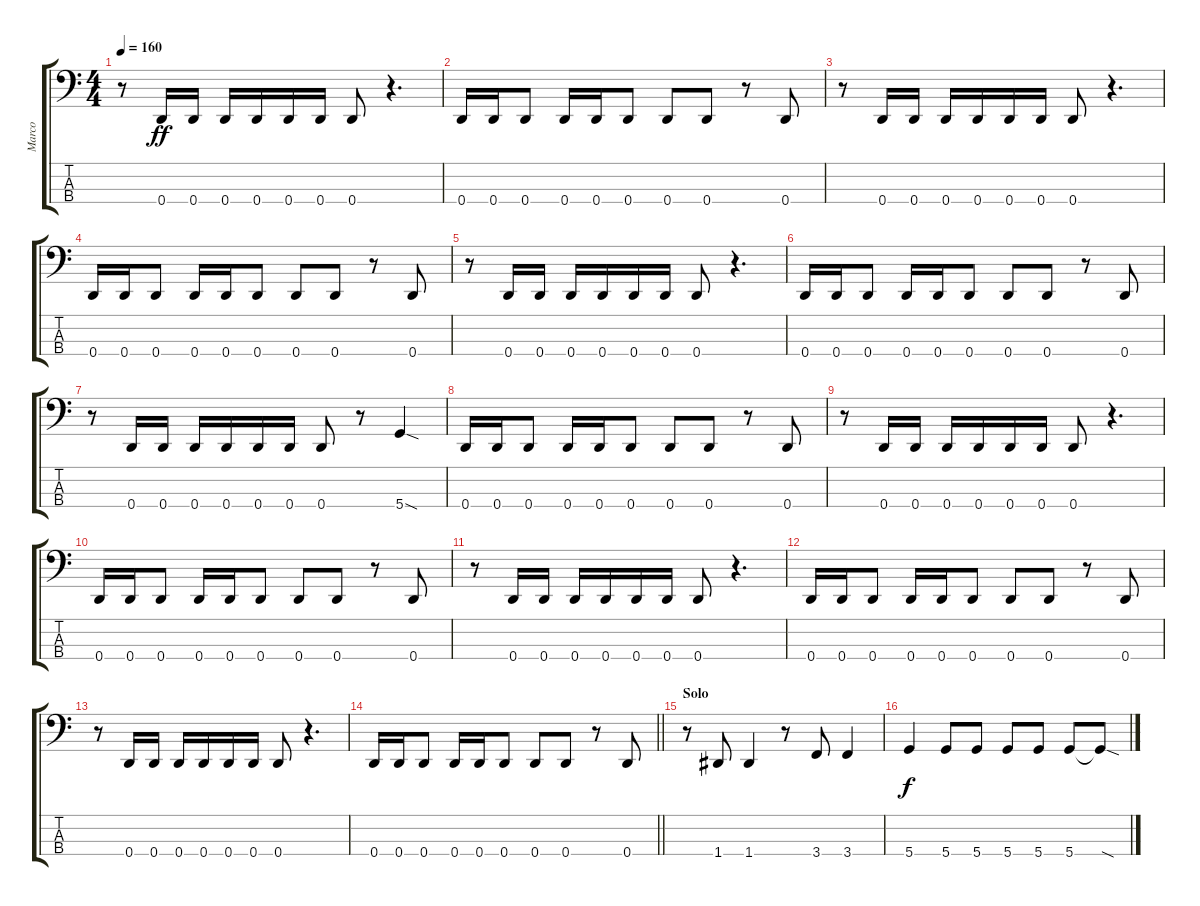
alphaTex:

\track ("Marco" "Marco") {instrument electricbasspick}
\staff {score tabs}
\tuning (G2 D2 A1 D1) {hide}
\ts (4 4)
\tempo 160
\clef f4
\ks c
r.8{dy ff} 0.4.16 0.4.16 0.4.16 0.4.16 0.4.16 0.4.16 0.4.8 r.4{d} |
0.4.16 0.4.16 0.4.8 0.4.16 0.4.16 0.4.8 0.4.8 0.4.8 r.8 0.4.8 |
r.8 0.4.16 0.4.16 0.4.16 0.4.16 0.4.16 0.4.16 0.4.8 r.4{d} |
0.4.16 0.4.16 0.4.8 0.4.16 0.4.16 0.4.8 0.4.8 0.4.8 r.8 0.4.8 |
r.8 0.4.16 0.4.16 0.4.16 0.4.16 0.4.16 0.4.16 0.4.8 r.4{d} |
0.4.16 0.4.16 0.4.8 0.4.16 0.4.16 0.4.8 0.4.8 0.4.8 r.8 0.4.8 |
r.8 0.4.16 0.4.16 0.4.16 0.4.16 0.4.16 0.4.16 0.4.8 r.8 5.4{sod}.4 |
0.4.16 0.4.16 0.4.8 0.4.16 0.4.16 0.4.8 0.4.8 0.4.8 r.8 0.4.8 |
r.8 0.4.16 0.4.16 0.4.16 0.4.16 0.4.16 0.4.16 0.4.8 r.4{d} |
0.4.16 0.4.16 0.4.8 0.4.16 0.4.16 0.4.8 0.4.8 0.4.8 r.8 0.4.8 |
r.8 0.4.16 0.4.16 0.4.16 0.4.16 0.4.16 0.4.16 0.4.8 r.4{d} |
0.4.16 0.4.16 0.4.8 0.4.16 0.4.16 0.4.8 0.4.8 0.4.8 r.8 0.4.8 |
r.8 0.4.16 0.4.16 0.4.16 0.4.16 0.4.16 0.4.16 0.4.8 r.4{d} |
\barLineRight lightlight
0.4.16 0.4.16 0.4.8 0.4.16 0.4.16 0.4.8 0.4.8 0.4.8 r.8 0.4.8 |
\section ("" "Solo")
r.8 1.4.8 1.4.4 r.8 3.4.8 3.4.4 |
5.4.4{dy f} 5.4.8 5.4.8 5.4.8 5.4.8 5.4.8 5.4{sod t}.8
